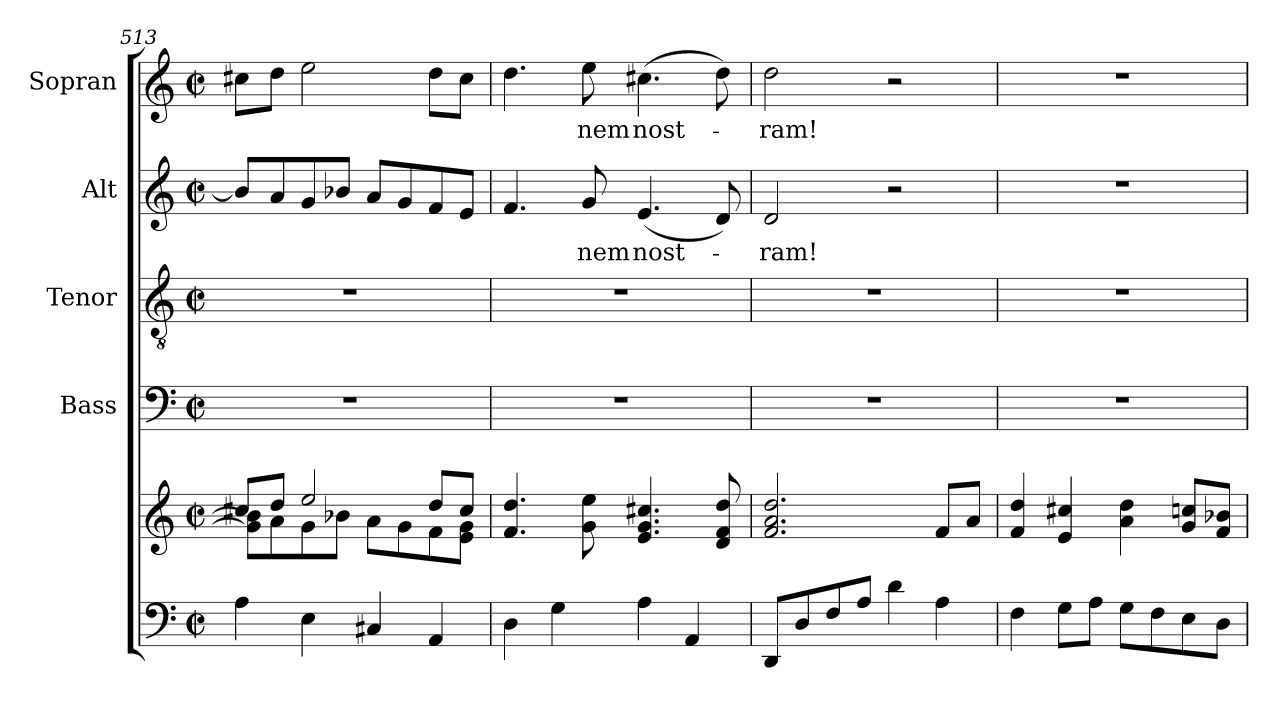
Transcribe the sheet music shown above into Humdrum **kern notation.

**kern	**kern	**kern	**kern	**kern	**text	**kern	**text
*part5	*part5	*part4	*part3	*part2	*part2	*part1	*part1
*staff6	*staff5	*staff4	*staff3	*staff2	*staff2	*staff1	*staff1
*	*	*I"Bass	*I"Tenor	*I"Alt	*	*I"Sopran	*
*	*	*I'B.	*I'T.	*I'A.	*	*I'S.	*
*clefF4	*clefG2	*clefF4	*clefGv2	*clefG2	*	*clefG2	*
*k[]	*k[]	*k[]	*k[]	*k[]	*	*k[]	*
*C:	*C:	*C:	*C:	*C:	*	*C:	*
*M2/2	*M2/2	*M2/2	*M2/2	*M2/2	*	*M2/2	*
*met(c|)	*met(c|)	*met(c|)	*met(c|)	*met(c|)	*	*met(c|)	*
=513	=513	=513	=513	=513	=513	=513	=513
*	*^	*	*	*	*	*	*
4A\	8cc#X/L	8g\] 8b-\]L	1r	1r	8b-/L]	.	8cc#X\L	.
.	8dd/J	8a\	.	.	8a/	.	8dd\J	.
4E\	2ee/	8g\	.	.	8g/	.	2ee\	.
.	.	8b-X\J	.	.	8b-X/J	.	.	.
4C#X/	.	8a\L	.	.	8a/L	.	.	.
.	.	8g\	.	.	8g/	.	.	.
4AA/	8dd/L	8f\	.	.	8f/	.	8dd\L	.
.	8cc#/J	8e\ 8g\J	.	.	8e/J	.	8cc#\J	.
*	*v	*v	*	*	*	*	*	*
=514	=514	=514	=514	=514	=514	=514	=514
4D\	4.f/ 4.dd/	1r	1r	4.f/	.	4.dd\	.
4G\	.	.	.	.	.	.	.
!	!	!	!	!	!LO:LY:b	!	!LO:LY:b
.	8g\ 8ee\	.	.	8g/	-nem	8ee\	-nem
!	!	!	!	!	!LO:LY:b	!	!LO:LY:b
4A\	4.e/ 4.g/ 4.cc#X/	.	.	(<4.e/	nost-	(>4.cc#X\	nost-
4AA/	.	.	.	.	.	.	.
.	8d/ 8f/ 8dd/	.	.	8d/)	.	8dd\)	.
=515	=515	=515	=515	=515	=515	=515	=515
!	!	!	!	!	!LO:LY:b	!	!LO:LY:b
8DD/L	2.f/ 2.a/ 2.dd/	1r	1r	2d/	-ram!	2dd\	-ram!
8D/	.	.	.	.	.	.	.
8F/	.	.	.	.	.	.	.
8A/J	.	.	.	.	.	.	.
4d\	.	.	.	2r	.	2r	.
4A\	8f/L	.	.	.	.	.	.
.	8a/J	.	.	.	.	.	.
!!LO:PB:g=z
=516	=516	=516	=516	=516	=516	=516	=516
4F\	4f/ 4dd/	1r	1r	1r	.	1r	.
8G\L	4e/ 4cc#X/	.	.	.	.	.	.
8A\J	.	.	.	.	.	.	.
8G\L	4a\ 4dd\	.	.	.	.	.	.
8F\	.	.	.	.	.	.	.
8E\	8g/ 8ccn/L	.	.	.	.	.	.
8D\J	8f/ 8b-X/J	.	.	.	.	.	.
=	=	=	=	=	=	=	=
*-	*-	*-	*-	*-	*-	*-	*-
